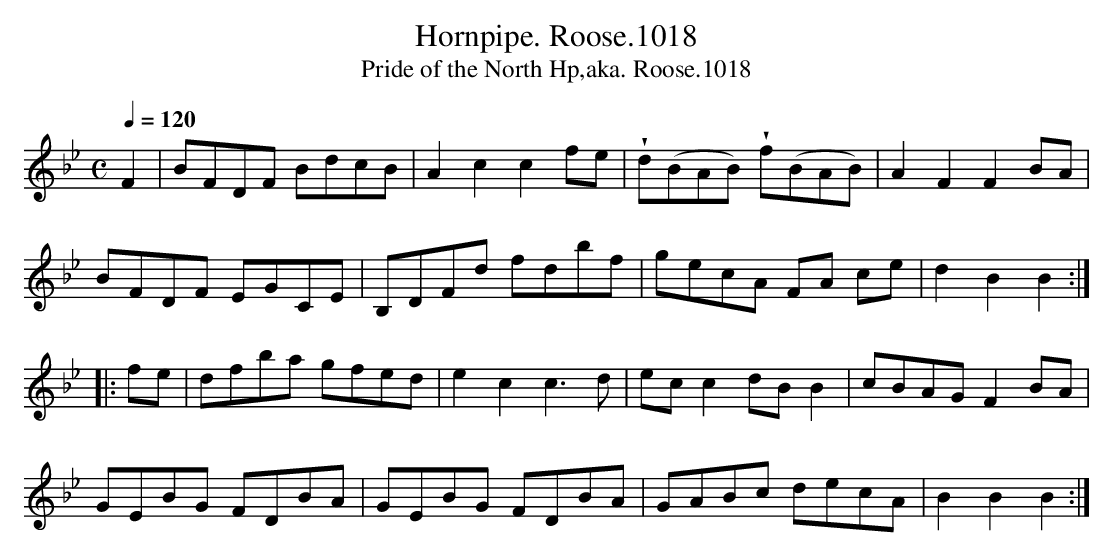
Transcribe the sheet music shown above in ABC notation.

X:1
T:Hornpipe. Roose.1018
T:Pride of the North Hp,aka. Roose.1018
Q:1/4=120
U:w=!wedge!
L:1/8
M:C
K:Bb
F2|BFDF BdcB|A2c2c2 fe|wd(BAB) wf(BAB)|A2F2F2 BA|
BFDF EGCE|B,DFd fdbf|gecA FA ce|d2B2B2:|
|:fe|dfba gfed|e2c2c3d|ecc2dBB2|cBAG F2BA|
GEBG FDBA|GEBG FDBA|GABc decA| B2B2B2:|
